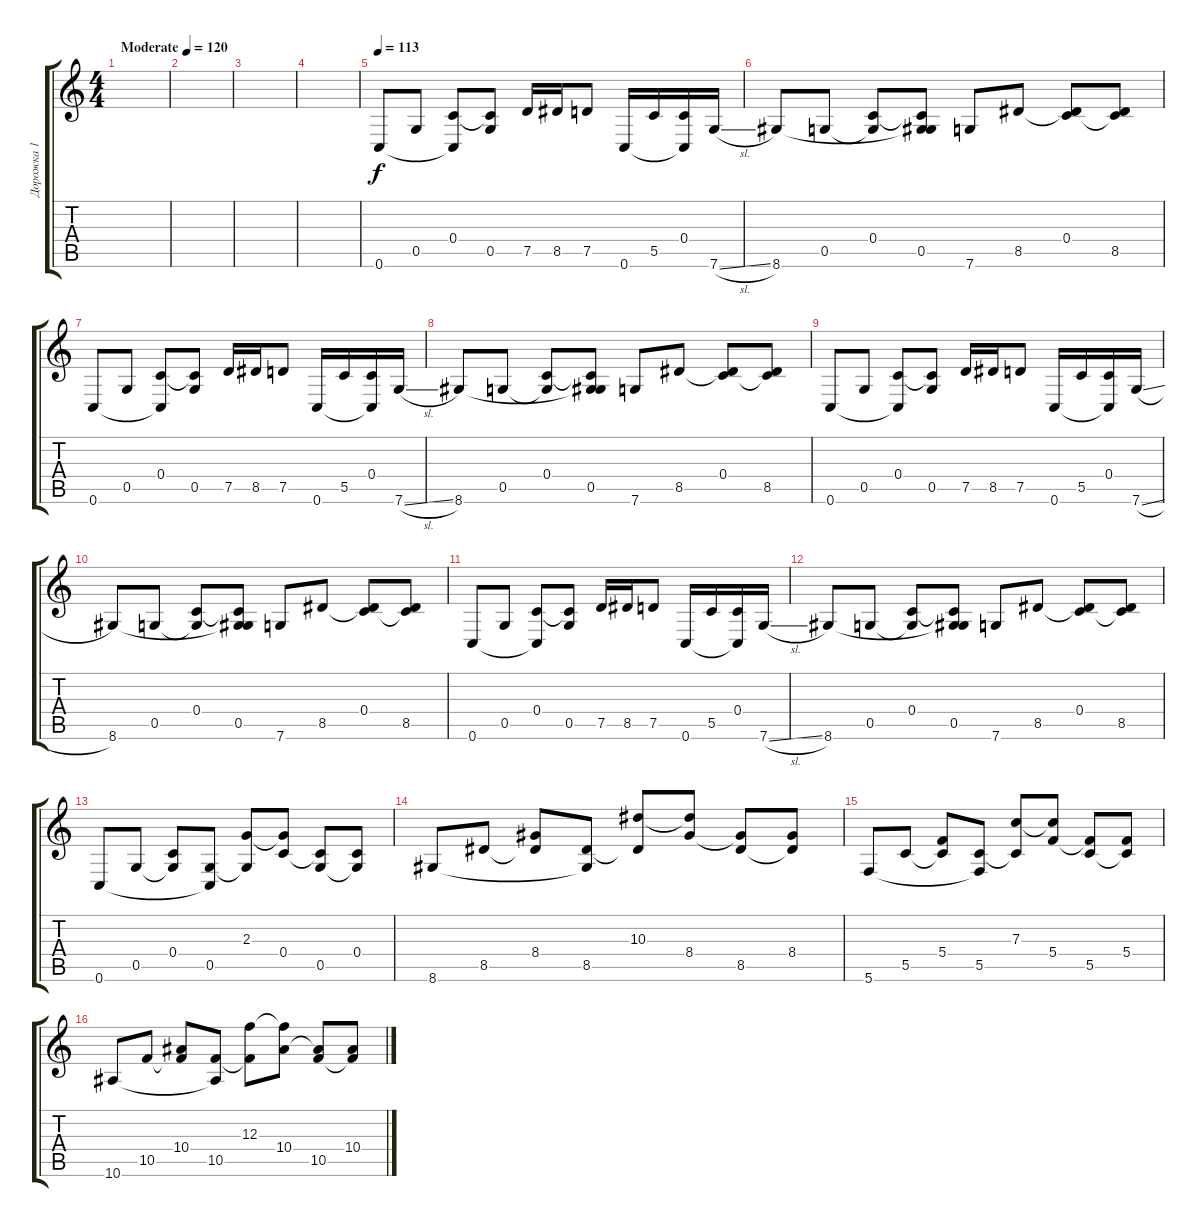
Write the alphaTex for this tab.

\track ("Дорожка 1" "Дорожка 1") {instrument distortionguitar}
\staff {score tabs}
\tuning (D4 A3 F3 C3 G2 C2) {hide}
\ts (4 4)
\tempo (120 "Moderate")
\clef g2
\ks c
|
|
|
|
\tempo 113
0.6.8{instrument acousticguitarsteel} 0.5.8 (0.4 0.6{t}).8 (0.4{t} 0.5).8 7.5.16 8.5.16 7.5.8 0.6.16 5.5.16 (0.4 0.6{t}).16 7.6{sl}.16 |
8.6.8 0.5.8 (0.4 0.5{t}).8 (0.4{t} 0.5 8.6{t}).8 7.6.8 8.5.8 (0.4 8.5{t}).8 (0.4{t} 8.5).8 |
0.6.8 0.5.8 (0.4 0.6{t}).8 (0.4{t} 0.5).8 7.5.16 8.5.16 7.5.8 0.6.16 5.5.16 (0.4 0.6{t}).16 7.6{sl}.16 |
8.6.8 0.5.8 (0.4 0.5{t}).8 (0.4{t} 0.5 8.6{t}).8 7.6.8 8.5.8 (0.4 8.5{t}).8 (0.4{t} 8.5).8 |
0.6.8 0.5.8 (0.4 0.6{t}).8 (0.4{t} 0.5).8 7.5.16 8.5.16 7.5.8 0.6.16 5.5.16 (0.4 0.6{t}).16 7.6{sl}.16 |
8.6.8 0.5.8 (0.4 0.5{t}).8 (0.4{t} 0.5 8.6{t}).8 7.6.8 8.5.8 (0.4 8.5{t}).8 (0.4{t} 8.5).8 |
0.6.8 0.5.8 (0.4 0.6{t}).8 (0.4{t} 0.5).8 7.5.16 8.5.16 7.5.8 0.6.16 5.5.16 (0.4 0.6{t}).16 7.6{sl}.16 |
8.6.8 0.5.8 (0.4 0.5{t}).8 (0.4{t} 0.5 8.6{t}).8 7.6.8 8.5.8 (0.4 8.5{t}).8 (0.4{t} 8.5).8 |
0.6.8 0.5.8 (0.4 0.5{t}).8 (0.5 0.6{t}).8 (2.3 0.5{t}).8 (2.3{t} 0.4).8 (0.4{t} 0.5).8 (0.4 0.5{t}).8 |
8.6.8 8.5.8 (8.4 8.5{t}).8 (8.5 8.6{t}).8 (10.3 8.5{t}).8 (10.3{t} 8.4).8 (8.4{t} 8.5).8 (8.4 8.5{t}).8 |
5.6.8 5.5.8 (5.4 5.5{t}).8 (5.5 5.6{t}).8 (7.3 5.5{t}).8 (7.3{t} 5.4).8 (5.4{t} 5.5).8 (5.4 5.5{t}).8 |
10.6.8 10.5.8 (10.4 10.5{t}).8 (10.5 10.6{t}).8 (12.3 10.5{t}).8 (12.3{t} 10.4).8 (10.4{t} 10.5).8 (10.4 10.5{t}).8
